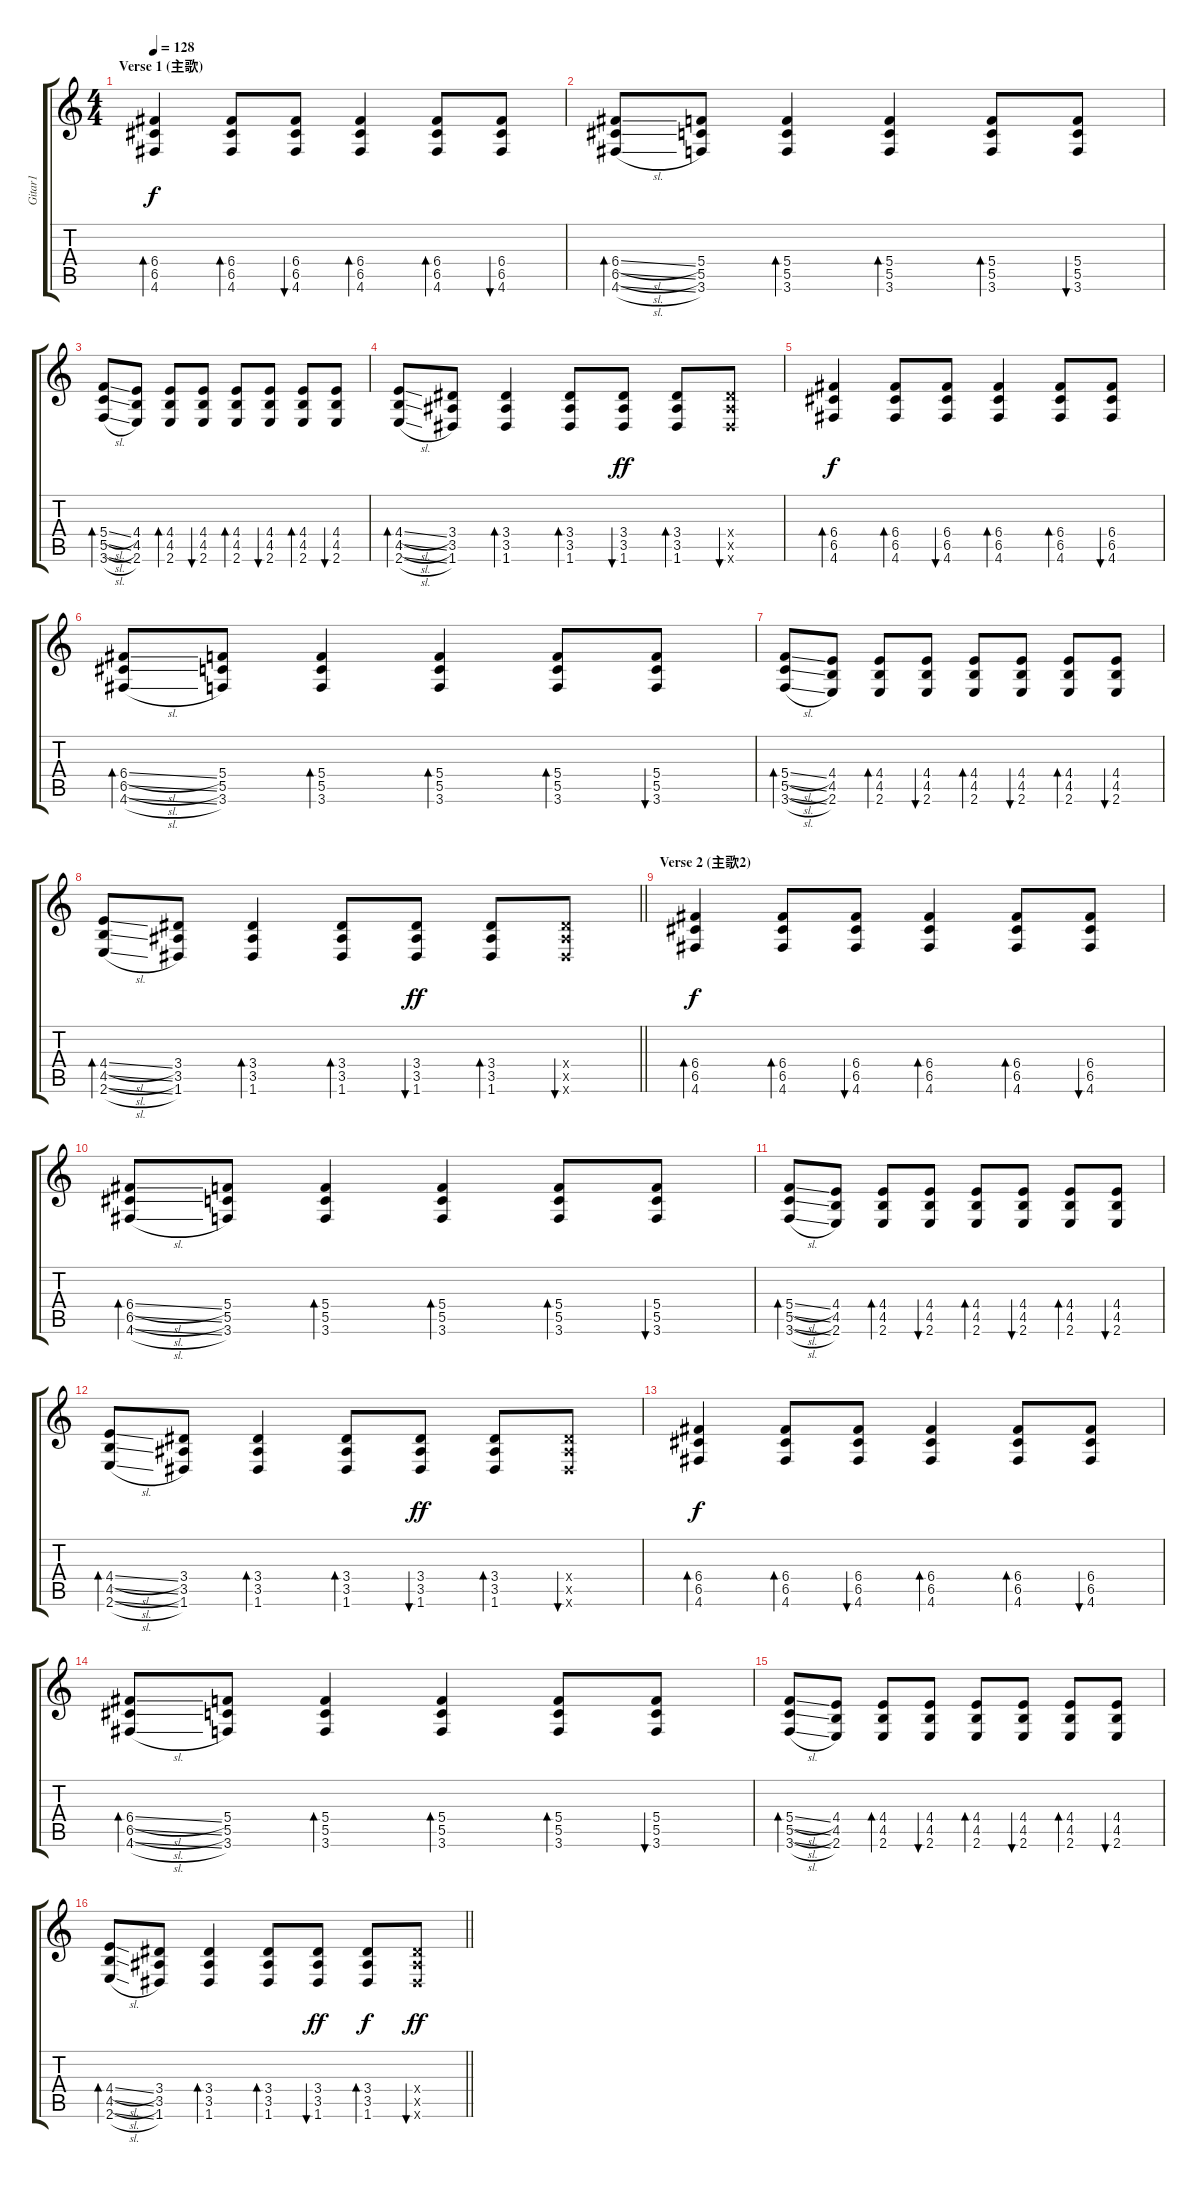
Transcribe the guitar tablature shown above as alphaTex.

\track ("Gitar1" "Gitar1") {instrument acousticguitarsteel}
\staff {score tabs}
\tuning (D4 A3 F3 C3 G2 D2) {hide}
\ts (4 4)
\section ("" "Verse 1 (主歌)")
\tempo 128
\clef g2
\ks c
(6.4 6.5 4.6).4{bd 30 dy f} (6.4 6.5 4.6).8{bd 30} (6.4 6.5 4.6).8{bu 30} (6.4 6.5 4.6).4{bd 30} (6.4 6.5 4.6).8{bd 30} (6.4 6.5 4.6).8{bu 30} |
(6.4{sl} 6.5{sl} 4.6{sl}).8{bd 30} (5.4 5.5 3.6).8 (5.4 5.5 3.6).4{bd 30} (5.4 5.5 3.6).4{bd 30} (5.4 5.5 3.6).8{bd 30} (5.4 5.5 3.6).8{bu 30} |
(5.4{sl} 5.5{sl} 3.6{sl}).8{bd 30} (4.4 4.5 2.6).8 (4.4 4.5 2.6).8{bd 30} (4.4 4.5 2.6).8{bu 30} (4.4 4.5 2.6).8{bd 30} (4.4 4.5 2.6).8{bu 30} (4.4 4.5 2.6).8{bd 30} (4.4 4.5 2.6).8{bu 30} |
(4.4{sl} 4.5{sl} 2.6{sl}).8{bd 30} (3.4 3.5 1.6).8 (3.4 3.5 1.6).4{bd 30} (3.4 3.5 1.6).8{bd 60} (3.4 3.5 1.6).8{bu 60 dy ff} (3.4 3.5 1.6).8{bd 60} (3.4{x} 3.5{x} 1.6{x}).8{bu 60} |
(6.4 6.5 4.6).4{bd 30 dy f} (6.4 6.5 4.6).8{bd 30} (6.4 6.5 4.6).8{bu 30} (6.4 6.5 4.6).4{bd 30} (6.4 6.5 4.6).8{bd 30} (6.4 6.5 4.6).8{bu 30} |
(6.4{sl} 6.5{sl} 4.6{sl}).8{bd 30} (5.4 5.5 3.6).8 (5.4 5.5 3.6).4{bd 30} (5.4 5.5 3.6).4{bd 30} (5.4 5.5 3.6).8{bd 30} (5.4 5.5 3.6).8{bu 30} |
(5.4{sl} 5.5{sl} 3.6{sl}).8{bd 30} (4.4 4.5 2.6).8 (4.4 4.5 2.6).8{bd 30} (4.4 4.5 2.6).8{bu 30} (4.4 4.5 2.6).8{bd 30} (4.4 4.5 2.6).8{bu 30} (4.4 4.5 2.6).8{bd 30} (4.4 4.5 2.6).8{bu 30} |
\barLineRight lightlight
(4.4{sl} 4.5{sl} 2.6{sl}).8{bd 30} (3.4 3.5 1.6).8 (3.4 3.5 1.6).4{bd 30} (3.4 3.5 1.6).8{bd 60} (3.4 3.5 1.6).8{bu 60 dy ff} (3.4 3.5 1.6).8{bd 60} (3.4{x} 3.5{x} 1.6{x}).8{bu 60} |
\section ("" "Verse 2 (主歌2)")
(6.4 6.5 4.6).4{bd 30 dy f} (6.4 6.5 4.6).8{bd 30} (6.4 6.5 4.6).8{bu 30} (6.4 6.5 4.6).4{bd 30} (6.4 6.5 4.6).8{bd 30} (6.4 6.5 4.6).8{bu 30} |
(6.4{sl} 6.5{sl} 4.6{sl}).8{bd 30} (5.4 5.5 3.6).8 (5.4 5.5 3.6).4{bd 30} (5.4 5.5 3.6).4{bd 30} (5.4 5.5 3.6).8{bd 30} (5.4 5.5 3.6).8{bu 30} |
(5.4{sl} 5.5{sl} 3.6{sl}).8{bd 30} (4.4 4.5 2.6).8 (4.4 4.5 2.6).8{bd 30} (4.4 4.5 2.6).8{bu 30} (4.4 4.5 2.6).8{bd 30} (4.4 4.5 2.6).8{bu 30} (4.4 4.5 2.6).8{bd 30} (4.4 4.5 2.6).8{bu 30} |
(4.4{sl} 4.5{sl} 2.6{sl}).8{bd 30} (3.4 3.5 1.6).8 (3.4 3.5 1.6).4{bd 30} (3.4 3.5 1.6).8{bd 60} (3.4 3.5 1.6).8{bu 60 dy ff} (3.4 3.5 1.6).8{bd 60} (3.4{x} 3.5{x} 1.6{x}).8{bu 60} |
(6.4 6.5 4.6).4{bd 30 dy f} (6.4 6.5 4.6).8{bd 30} (6.4 6.5 4.6).8{bu 30} (6.4 6.5 4.6).4{bd 30} (6.4 6.5 4.6).8{bd 30} (6.4 6.5 4.6).8{bu 30} |
(6.4{sl} 6.5{sl} 4.6{sl}).8{bd 30} (5.4 5.5 3.6).8 (5.4 5.5 3.6).4{bd 30} (5.4 5.5 3.6).4{bd 30} (5.4 5.5 3.6).8{bd 30} (5.4 5.5 3.6).8{bu 30} |
(5.4{sl} 5.5{sl} 3.6{sl}).8{bd 30} (4.4 4.5 2.6).8 (4.4 4.5 2.6).8{bd 30} (4.4 4.5 2.6).8{bu 30} (4.4 4.5 2.6).8{bd 30} (4.4 4.5 2.6).8{bu 30} (4.4 4.5 2.6).8{bd 30} (4.4 4.5 2.6).8{bu 30} |
\barLineRight lightlight
(4.4{sl} 4.5{sl} 2.6{sl}).8{bd 30} (3.4 3.5 1.6).8 (3.4 3.5 1.6).4{bd 30} (3.4 3.5 1.6).8{bd 60} (3.4 3.5 1.6).8{bu 60 dy ff} (3.4 3.5 1.6).8{bd 60 dy f} (3.4{x} 3.5{x} 1.6{x}).8{bu 60 dy ff}
